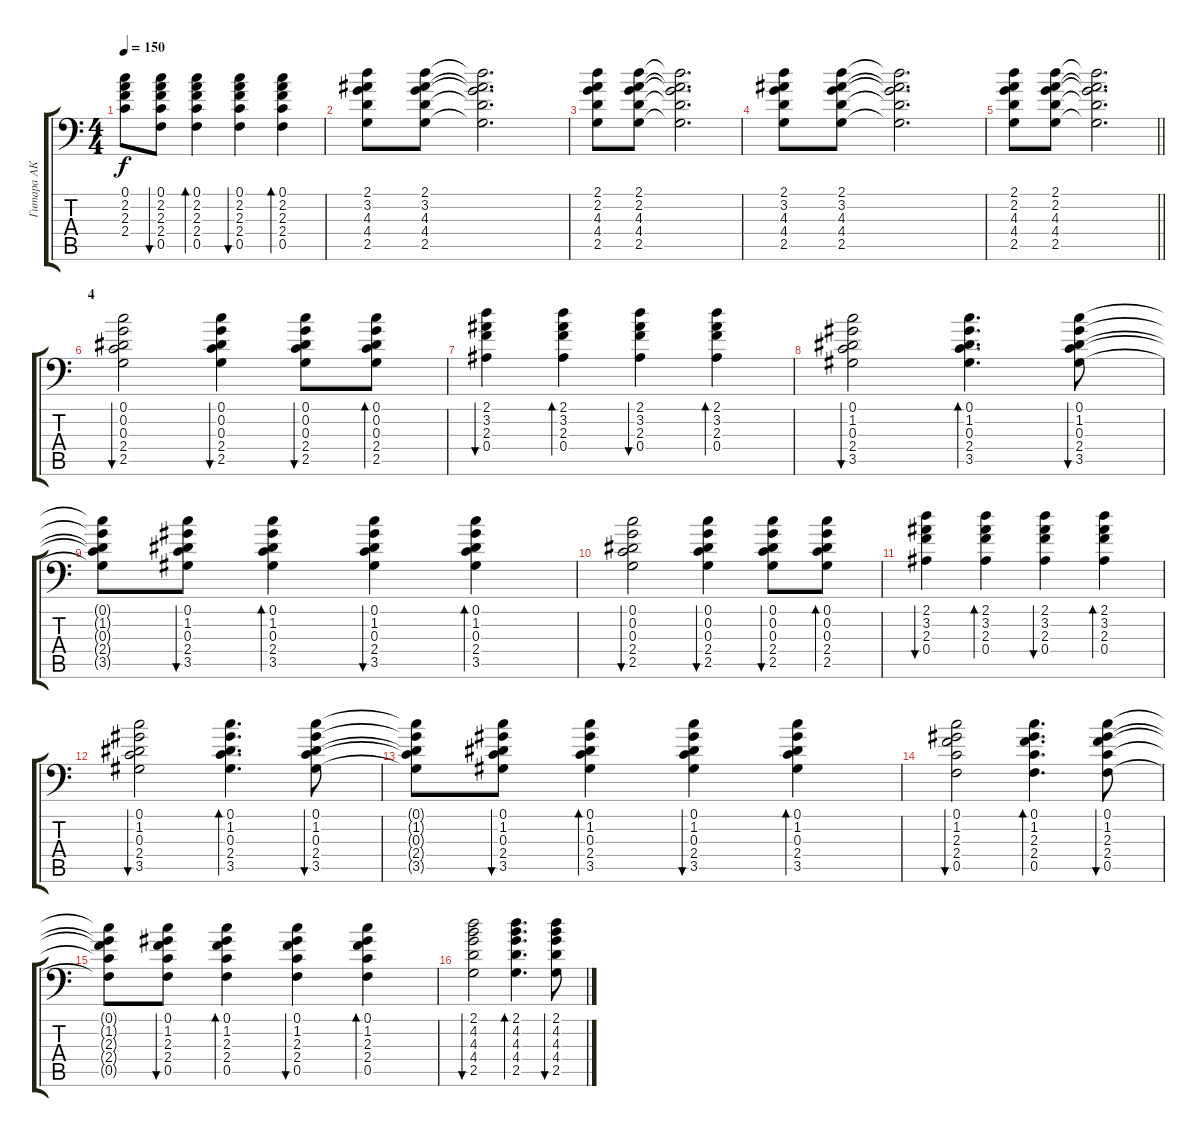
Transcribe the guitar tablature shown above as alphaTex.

\track ("Гитара АК П" "Гитара АК ") {instrument acousticguitarsteel}
\staff {score tabs}
\tuning (C4 G3 Eb3 Bb2 F2 Bb1) {hide}
\ts (4 4)
\tempo 150
\clef f4
\ks c
(0.1{t} 2.2{t} 2.3{t} 2.4{t}).8{dy f} (0.1 2.2 2.3 2.4 0.5).8{bu 60} (0.1 2.2 2.3 2.4 0.5).4{bd 60} (0.1 2.2 2.3 2.4 0.5).4{bu 60} (0.1 2.2 2.3 2.4 0.5).4{bd 60} |
(2.1 3.2 4.3 4.4 2.5).8 (2.1 3.2 4.3 4.4 2.5).8 (2.1{t} 3.2{t} 4.3{t} 4.4{t} 2.5{t}).2{d} |
(2.1 2.2 4.3 4.4 2.5).8 (2.1 2.2 4.3 4.4 2.5).8 (2.1{t} 2.2{t} 4.3{t} 4.4{t} 2.5{t}).2{d} |
(2.1 3.2 4.3 4.4 2.5).8 (2.1 3.2 4.3 4.4 2.5).8 (2.1{t} 3.2{t} 4.3{t} 4.4{t} 2.5{t}).2{d} |
\barLineRight lightlight
(2.1 2.2 4.3 4.4 2.5).8 (2.1 2.2 4.3 4.4 2.5).8 (2.1{t} 2.2{t} 4.3{t} 4.4{t} 2.5{t}).2{d} |
\section ("" "4")
(0.1 0.2 0.3 2.4 2.5).2{bu 30} (0.1 0.2 0.3 2.4 2.5).4{bu 60} (0.1 0.2 0.3 2.4 2.5).8{bu 60} (0.1 0.2 0.3 2.4 2.5).8{bd 60} |
(2.1 3.2 2.3 0.4).4{bu 60} (2.1 3.2 2.3 0.4).4{bd 60} (2.1 3.2 2.3 0.4).4{bu 60} (2.1 3.2 2.3 0.4).4{bd 60} |
(0.1 1.2 0.3 2.4 3.5).2{bu 60} (0.1 1.2 0.3 2.4 3.5).4{d bd 60} (0.1 1.2 0.3 2.4 3.5).8{bu 60} |
(0.1{t} 1.2{t} 0.3{t} 2.4{t} 3.5{t}).8 (0.1 1.2 0.3 2.4 3.5).8{bu 60} (0.1 1.2 0.3 2.4 3.5).4{bd 60} (0.1 1.2 0.3 2.4 3.5).4{bu 60} (0.1 1.2 0.3 2.4 3.5).4{bd 60} |
(0.1 0.2 0.3 2.4 2.5).2{bu 30} (0.1 0.2 0.3 2.4 2.5).4{bu 60} (0.1 0.2 0.3 2.4 2.5).8{bu 60} (0.1 0.2 0.3 2.4 2.5).8{bd 60} |
(2.1 3.2 2.3 0.4).4{bu 60} (2.1 3.2 2.3 0.4).4{bd 60} (2.1 3.2 2.3 0.4).4{bu 60} (2.1 3.2 2.3 0.4).4{bd 60} |
(0.1 1.2 0.3 2.4 3.5).2{bu 60} (0.1 1.2 0.3 2.4 3.5).4{d bd 60} (0.1 1.2 0.3 2.4 3.5).8{bu 60} |
(0.1{t} 1.2{t} 0.3{t} 2.4{t} 3.5{t}).8 (0.1 1.2 0.3 2.4 3.5).8{bu 60} (0.1 1.2 0.3 2.4 3.5).4{bd 60} (0.1 1.2 0.3 2.4 3.5).4{bu 60} (0.1 1.2 0.3 2.4 3.5).4{bd 60} |
(0.1 1.2 2.3 2.4 0.5).2{bu 60} (0.1 1.2 2.3 2.4 0.5).4{d bd 60} (0.1 1.2 2.3 2.4 0.5).8{bu 60} |
(0.1{t} 1.2{t} 2.3{t} 2.4{t} 0.5{t}).8 (0.1 1.2 2.3 2.4 0.5).8{bu 60} (0.1 1.2 2.3 2.4 0.5).4{bd 60} (0.1 1.2 2.3 2.4 0.5).4{bu 60} (0.1 1.2 2.3 2.4 0.5).4{bd 60} |
(2.1 4.2 4.3 4.4 2.5).2{bu 60} (2.1 4.2 4.3 4.4 2.5).4{d bd 60} (2.1 4.2 4.3 4.4 2.5).8{bu 60}
